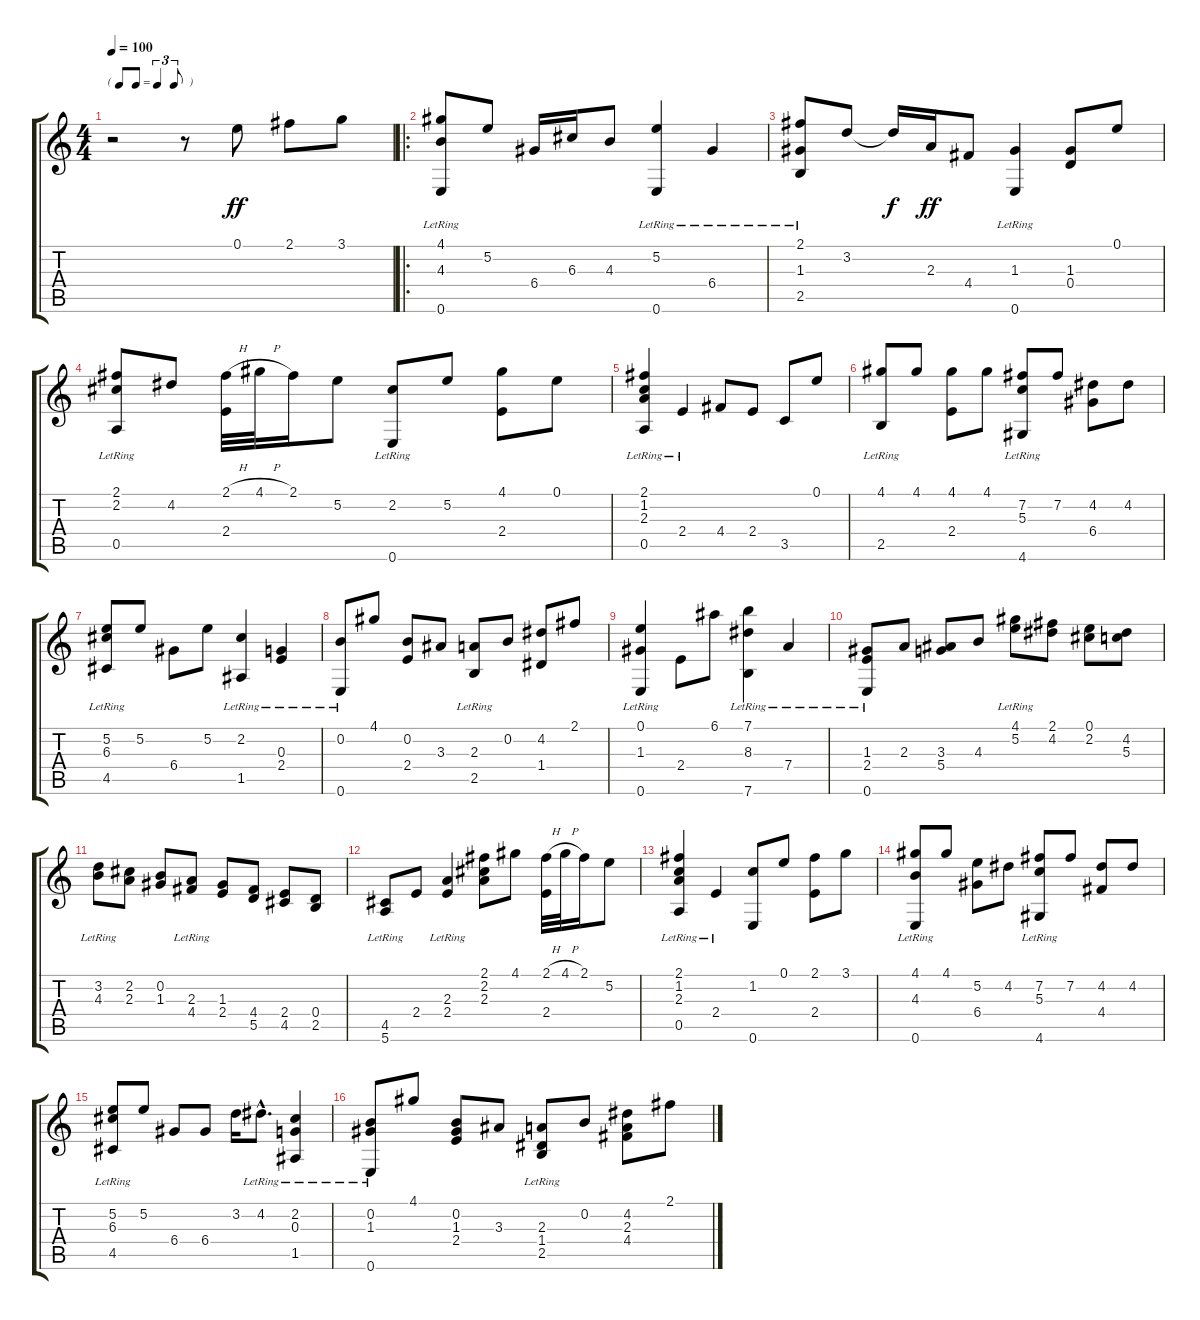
\track "" {instrument fretlessbass}
\staff {score tabs}
\tuning (E4 B3 G3 D3 A2 E2) {hide}
\ts (4 4)
\tf triplet8th
\tempo 100
\clef g2
\ks c
r.2{dy ff instrument fretlessbass} r.8 0.1.8 2.1.8 3.1.8 |
\ro
(4.1 4.3 0.6{lr}).8 5.2.8 6.4.16 6.3.16 4.3.8 (5.2 0.6{lr}).4 6.4{lr}.4 |
(2.1 1.3 2.5{lr}).8 3.2.8 3.2{t}.16{dy f} 2.3.16{dy ff} 4.4.8 (1.3 0.6{lr}).4 (1.3 0.4).8 0.1.8 |
(2.1 2.2 0.5{lr}).8 4.2.8 (2.1{h} 2.4).32 4.1{h}.32 2.1.16 5.2.8 (2.2 0.6{lr}).8 5.2.8 (4.1 2.4).8 0.1.8 |
(2.1 1.2 2.3 0.5{lr}).4 2.4{lr}.4 4.4.8 2.4.8 3.5.8 0.1.8 |
(4.1 2.5{lr}).8 4.1.8 (4.1 2.4).8 4.1.8 (7.2 5.3 4.6{lr}).8 7.2.8 (4.2 6.4).8 4.2.8 |
(5.2 6.3 4.5{lr}).8 5.2.8 6.4.8 5.2.8 (2.2 1.5{lr}).4 (0.3 2.4{lr}).4 |
(0.2 0.6{lr}).8 4.1.8 (0.2 2.4).8 3.3.8 (2.3 2.5{lr}).8 0.2.8 (4.2 1.4).8 2.1.8 |
(0.1 1.3 0.6{lr}).4 2.4.8 6.1.8 (7.1 8.3 7.6{lr}).4 7.4{lr}.4 |
(1.3 2.4 0.6{lr}).8 2.3.8 (3.3 5.4).8 4.3.8 (4.1 5.2{lr}).8 (2.1 4.2).8 (0.1 2.2).8 (4.2 5.3).8 |
(3.2 4.3{lr}).8 (2.2 2.3).8 (0.2 1.3).8 (2.3 4.4{lr}).8 (1.3 2.4).8 (4.4 5.5).8 (2.4 4.5).8 (0.4 2.5).8 |
(4.5 5.6{lr}).8 2.4.8 (2.3{lr} 2.4{lr}).4 (2.1 2.2 2.3).8 4.1.8 (2.1{h} 2.4).32 4.1{h}.32 2.1.16 5.2.8 |
(2.1 1.2 2.3 0.5{lr}).4 2.4{lr}.4 (1.2 0.6).8 0.1.8 (2.1 2.4).8 3.1.8 |
(4.1 4.3 0.6{lr}).8 4.1.8 (5.2 6.4).8 4.2.8 (7.2 5.3 4.6{lr}).8 7.2.8 (4.2 4.4).8 4.2.8 |
(5.2 6.3 4.5{lr}).8 5.2.8 6.4.8 6.4.8 3.2.16 4.2{hac lr}.8{d} (2.2 0.3 1.5{lr}).4 |
(0.2 1.3 0.6{lr}).8 4.1.8 (0.2 1.3 2.4).8 3.3.8 (2.3 1.4 2.5{lr}).8 0.2.8 (4.2 2.3 4.4).8 2.1.8
